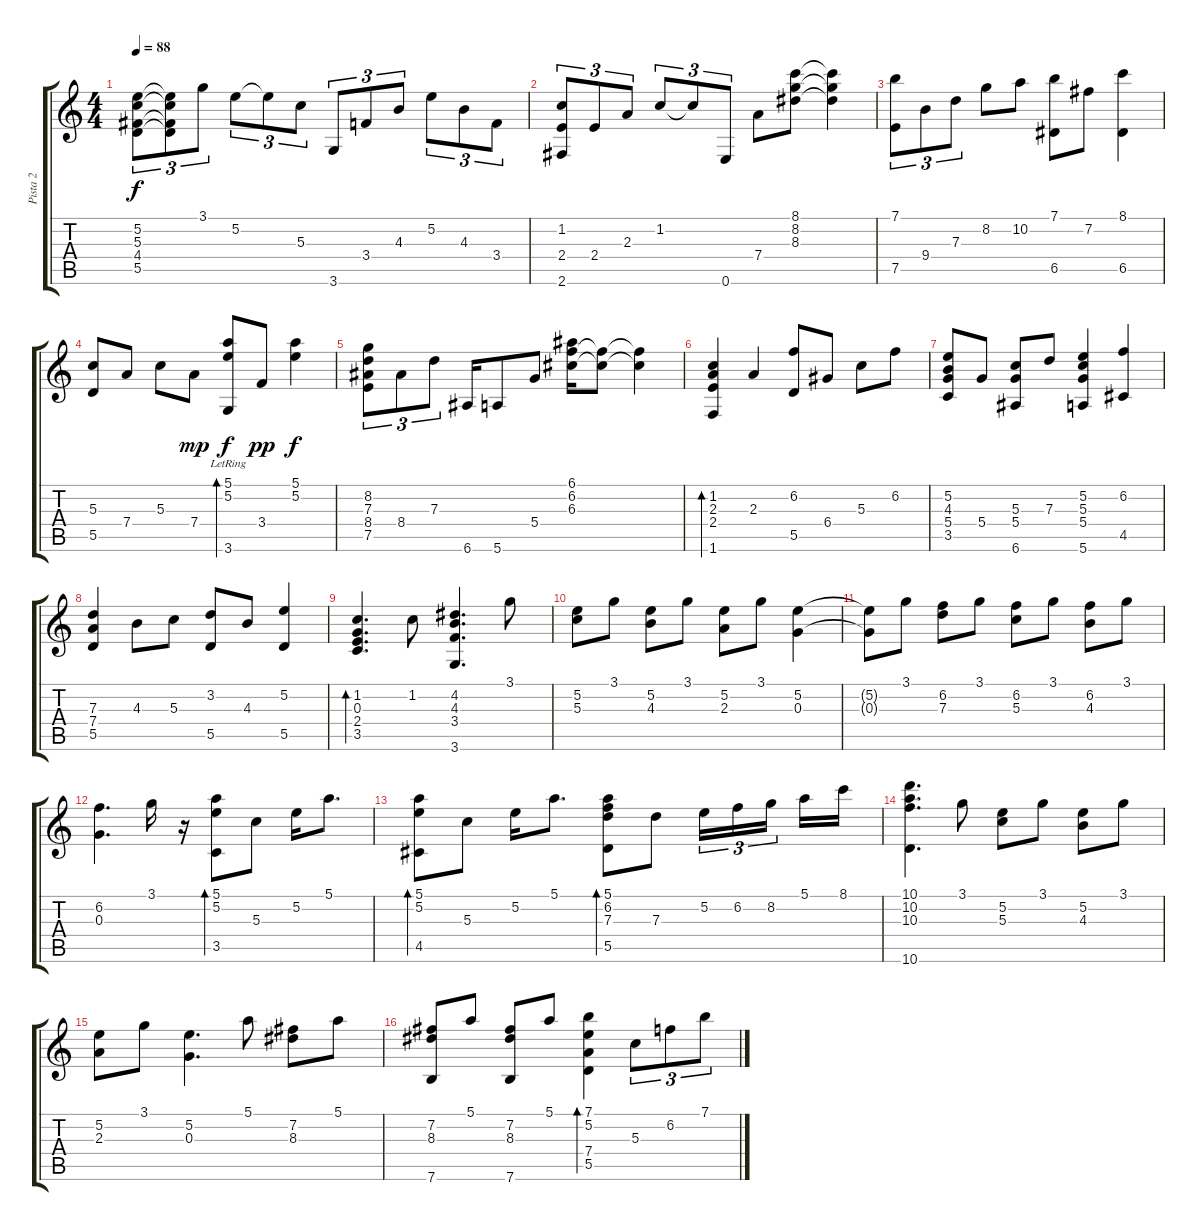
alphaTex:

\track ("Pista 2" "Pista 2") {instrument acousticguitarsteel}
\staff {score tabs}
\tuning (E4 B3 G3 D3 A2 E2) {hide}
\ts (4 4)
\tempo 88
\clef g2
\ks c
(5.2 5.3 4.4 5.5).8{tu (3 2) dy f} (5.2{t} 5.3{t} 4.4{t} 5.5{t}).8{tu (3 2)} 3.1.8{tu (3 2)} 5.2.8{tu (3 2)} 5.2{t}.8{tu (3 2)} 5.3.8{tu (3 2)} 3.6.8{tu (3 2)} 3.4.8{tu (3 2)} 4.3.8{tu (3 2)} 5.2.8{tu (3 2)} 4.3.8{tu (3 2)} 3.4.8{tu (3 2)} |
(1.2 2.4 2.6).8{tu (3 2)} 2.4.8{tu (3 2)} 2.3.8{tu (3 2)} 1.2.8{tu (3 2)} 1.2{t}.8{tu (3 2)} 0.6.8{tu (3 2)} 7.4.8 (8.1 8.2 8.3).8 (8.1{t} 8.2{t} 8.3{t}).4 |
(7.1 7.5).8{tu (3 2)} 9.4.8{tu (3 2)} 7.3.8{tu (3 2)} 8.2.8 10.2.8 (7.1 6.5).8 7.2.8 (8.1 6.5).4 |
(5.3 5.5).8 7.4.8 5.3.8 7.4.8{dy mp} (5.1{lr} 5.2 3.6).8{bd 120 dy f} 3.4.8{dy pp} (5.1 5.2).4{dy f} |
(8.2 7.3 8.4 7.5).8{tu (3 2)} 8.4.8{tu (3 2)} 7.3.8{tu (3 2)} 6.6.16 5.6.8 5.4.8 (6.1 6.2 6.3).16 (6.2{t} 6.3{t}).8 (6.2{t} 6.3{t}).4 |
(1.2 2.3 2.4 1.6).4{bd 120} 2.3.4 (6.2 5.5).8 6.4.8 5.3.8 6.2.8 |
(5.2 4.3 5.4 3.5).8 5.4.8 (5.3 5.4 6.6).8 7.3.8 (5.2 5.3 5.4 5.6).4 (6.2 4.5).4 |
(7.3 7.4 5.5).4 4.3.8 5.3.8 (3.2 5.5).8 4.3.8 (5.2 5.5).4 |
(1.2 0.3 2.4 3.5).4{d bd 240} 1.2.8 (4.2 4.3 3.4 3.6).4{d} 3.1.8 |
(5.2 5.3).8 3.1.8 (5.2 4.3).8 3.1.8 (5.2 2.3).8 3.1.8 (5.2 0.3).4 |
(5.2{t} 0.3{t}).8 3.1.8 (6.2 7.3).8 3.1.8 (6.2 5.3).8 3.1.8 (6.2 4.3).8 3.1.8 |
(6.2 0.3).4{d} 3.1.16 r.16 (5.1 5.2 3.5).8{bd 240} 5.3.8 5.2.16 5.1.8{d} |
(5.1 5.2 4.5).8{bd 240} 5.3.8 5.2.16 5.1.8{d} (5.1 6.2 7.3 5.5).8{bd 240} 7.3.8 5.2.16{tu (3 2)} 6.2.16{tu (3 2)} 8.2.16{tu (3 2) beam splitsecondary} 5.1.16 8.1.16 |
(10.1 10.2 10.3 10.6).4{d} 3.1.8 (5.2 5.3).8 3.1.8 (5.2 4.3).8 3.1.8 |
(5.2 2.3).8 3.1.8 (5.2 0.3).4{d} 5.1.8 (7.2 8.3).8 5.1.8 |
(7.2 8.3 7.6).8 5.1.8 (7.2 8.3 7.6).8 5.1.8 (7.1 5.2 7.4 5.5).4{bd 240} 5.3.8{tu (3 2)} 6.2.8{tu (3 2)} 7.1.8{tu (3 2)}
